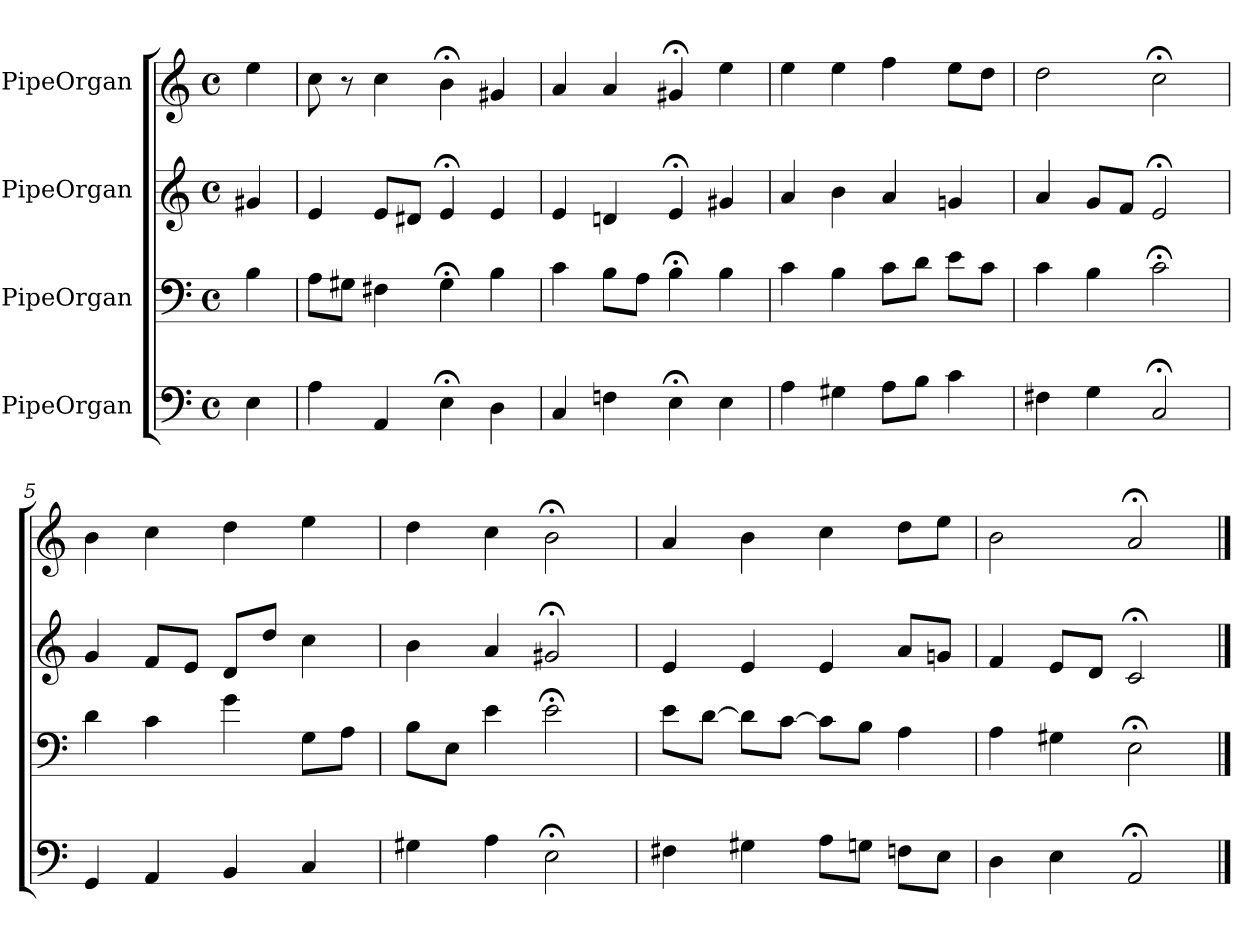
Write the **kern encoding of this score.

**kern	**kern	**kern	**kern
*part4	*part3	*part2	*part1
*staff4	*staff3	*staff2	*staff1
*I"PipeOrgan	*I"PipeOrgan	*I"PipeOrgan	*I"PipeOrgan
*clefF4	*clefF4	*clefG2	*clefG2
*k[]	*k[]	*k[]	*k[]
*a:	*a:	*a:	*a:
*M4/4	*M4/4	*M4/4	*M4/4
*met(c)	*met(c)	*met(c)	*met(c)
*MM60	*MM60	*MM60	*MM60
=	=	=	=
4E	4B	4g#X	4ee
=1	=1	=1	=1
4A	8A\L	4e	8cc
.	8G#X\J	.	8r
4AA	4F#X	8e/L	4cc
.	.	8d#X/J	.
4E;<	4G#;<	4e;<	4b;<
4D	4B	4e	4g#X
=2	=2	=2	=2
4C	4c	4e	4a
4Fn	8B\L	4dn	4a
.	8A\J	.	.
4E;<	4B;<	4e;<	4g#X;<
4E	4B	4g#X	4ee
=3	=3	=3	=3
4A	4c	4a	4ee
4G#X	4B	4b	4ee
8A\L	8c\L	4a	4ff
8B\J	8d\J	.	.
4c	8e\L	4gn	8ee\L
.	8c\J	.	8dd\J
=4	=4	=4	=4
4F#X	4c	4a	2dd
4G	4B	8g/L	.
.	.	8f/J	.
2C;<	2c;<	2e;<	2cc;<
=5	=5	=5	=5
4GG	4d	4g	4b
4AA	4c	8f/L	4cc
.	.	8e/J	.
4BB	4g	8d/L	4dd
.	.	8dd/J	.
4C	8G\L	4cc	4ee
.	8A\J	.	.
=6	=6	=6	=6
4G#X	8B\L	4b	4dd
.	8E\J	.	.
4A	4e	4a	4cc
2E;<	2e;<	2g#X;<	2b;<
=7	=7	=7	=7
4F#X	8e\L	4e	4a
.	[8d\J	.	.
4G#X	8d\L]	4e	4b
.	[8c\J	.	.
8A\L	8c\L]	4e	4cc
8Gn\J	8B\J	.	.
8Fn\L	4A	8a/L	8dd\L
8E\J	.	8gn/J	8ee\J
=8	=8	=8	=8
4D	4A	4f	2b
4E	4G#X	8e/L	.
.	.	8d/J	.
2AA;<	2E;<	2c;<	2a;<
==	==	==	==
*-	*-	*-	*-
